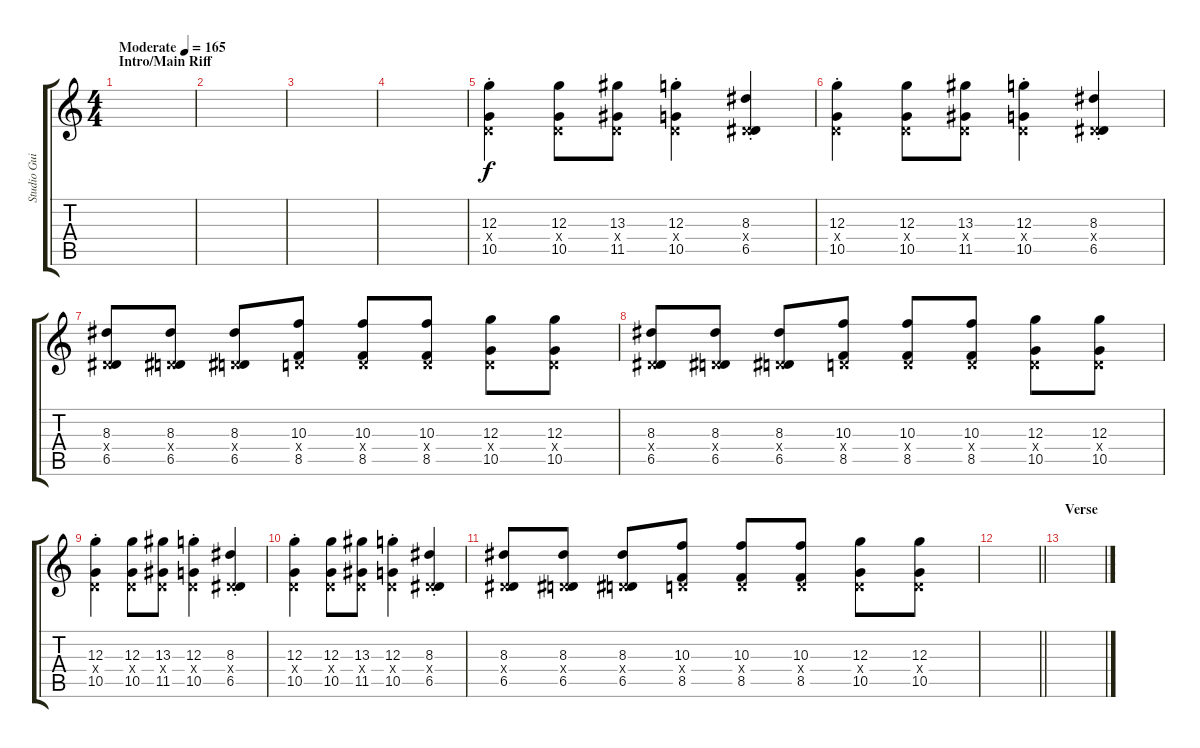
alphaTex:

\track ("Studio Guitar" "Studio Gui") {instrument overdrivenguitar}
\staff {score tabs}
\tuning (E4 B3 G3 D3 A2 D2) {hide}
\ts (4 4)
\section ("" "Intro/Main Riff")
\tempo (165 "Moderate")
\clef g2
\ks c
|
|
|
|
(12.3{st} 0.4{x} 10.5{st}).4 (12.3 0.4{x} 10.5).8 (13.3 0.4{x} 11.5).8 (12.3{st} 0.4{x} 10.5{st}).4 (8.3{st} 0.4{x} 6.5{st}).4 |
(12.3{st} 0.4{x} 10.5{st}).4 (12.3 0.4{x} 10.5).8 (13.3 0.4{x} 11.5).8 (12.3{st} 0.4{x} 10.5{st}).4 (8.3{st} 0.4{x} 6.5{st}).4 |
(8.3 0.4{x} 6.5).8 (8.3 0.4{x} 6.5).8 (8.3 0.4{x} 6.5).8 (10.3 0.4{x} 8.5).8 (10.3 0.4{x} 8.5).8 (10.3 0.4{x} 8.5).8 (12.3 0.4{x} 10.5).8 (12.3 0.4{x} 10.5).8 |
(8.3 0.4{x} 6.5).8 (8.3 0.4{x} 6.5).8 (8.3 0.4{x} 6.5).8 (10.3 0.4{x} 8.5).8 (10.3 0.4{x} 8.5).8 (10.3 0.4{x} 8.5).8 (12.3 0.4{x} 10.5).8 (12.3 0.4{x} 10.5).8 |
(12.3{st} 0.4{x} 10.5{st}).4 (12.3 0.4{x} 10.5).8 (13.3 0.4{x} 11.5).8 (12.3{st} 0.4{x} 10.5{st}).4 (8.3{st} 0.4{x} 6.5{st}).4 |
(12.3{st} 0.4{x} 10.5{st}).4 (12.3 0.4{x} 10.5).8 (13.3 0.4{x} 11.5).8 (12.3{st} 0.4{x} 10.5{st}).4 (8.3{st} 0.4{x} 6.5{st}).4 |
(8.3 0.4{x} 6.5).8 (8.3 0.4{x} 6.5).8 (8.3 0.4{x} 6.5).8 (10.3 0.4{x} 8.5).8 (10.3 0.4{x} 8.5).8 (10.3 0.4{x} 8.5).8 (12.3 0.4{x} 10.5).8 (12.3 0.4{x} 10.5).8 |
\barLineRight lightlight
|
\section ("" "Verse")
